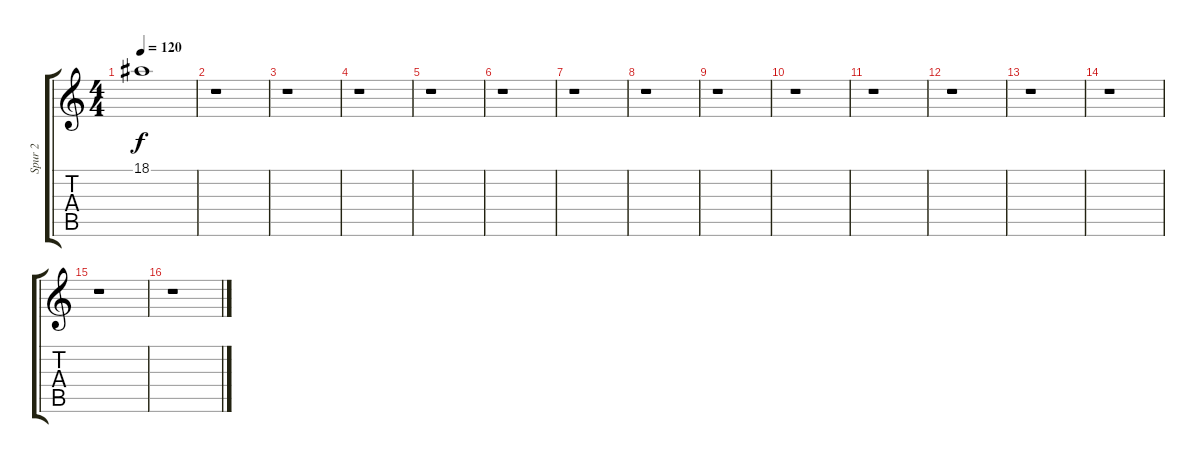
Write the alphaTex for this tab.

\track ("Spur 2" "Spur 2") {instrument stringensemble2}
\staff {score tabs}
\tuning (E4 B3 G3 D3 A2 E2) {hide}
\ts (4 4)
\tempo 120
\clef g2
\ks c
18.1.1{dy f volume 11} |
r.1 |
r.1 |
r.1 |
r.1 |
r.1 |
r.1 |
r.1 |
r.1 |
r.1 |
r.1 |
r.1 |
r.1 |
r.1 |
r.1 |
r.1
